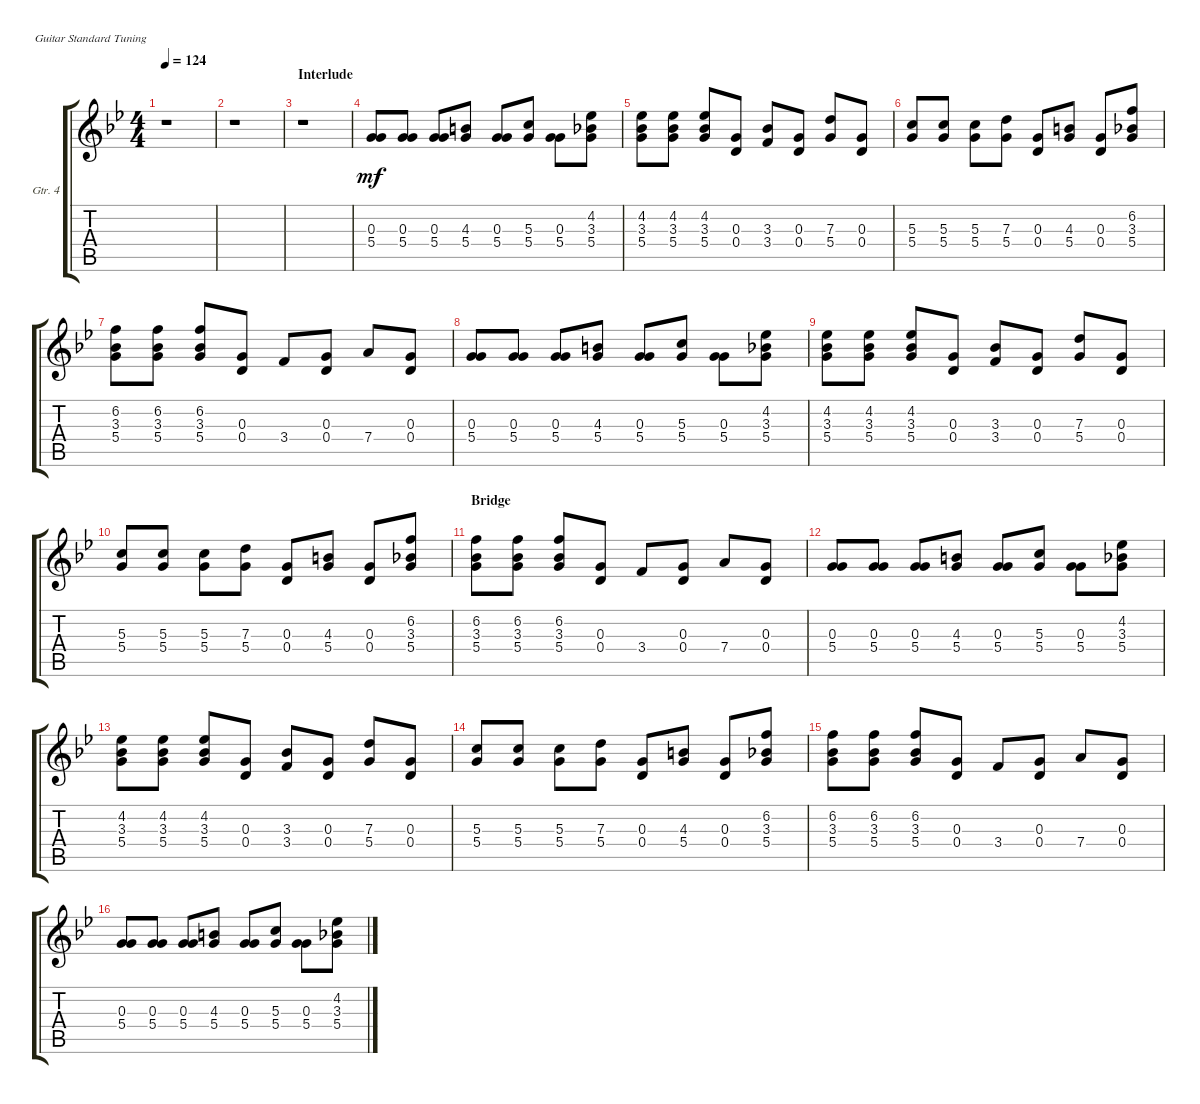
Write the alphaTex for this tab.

\defaultSystemsLayout 4
\bracketExtendMode groupsimilarinstruments
\firstSystemTrackNameOrientation horizontal
\otherSystemsTrackNameOrientation horizontal
\track ("Guitar 4" "Gtr. 4") {instrument distortionguitar}
\staff {score tabs}
\tuning (E4 B3 G3 D3 A2 E2)
\ts (4 4)
\tempo 124
\clef g2
\ks gminor
r.1{dy mf} |
r.1 |
\section ("" "Interlude")
r.1 |
(0.3 5.4).8 (0.3 5.4).8 (0.3 5.4).8 (4.3 5.4).8 (0.3 5.4).8 (5.3 5.4).8 (0.3 5.4).8 (3.3 5.4 4.2).8 |
(3.3 5.4 4.2).8 (3.3 5.4 4.2).8 (3.3 5.4 4.2).8 (0.3 0.4).8 (3.4 3.3).8 (0.3 0.4).8 (5.4 7.3).8 (0.3 0.4).8 |
(5.4 5.3).8 (5.4 5.3).8 (5.4 5.3).8 (5.4 7.3).8 (0.3 0.4).8 (5.4 4.3).8 (0.3 0.4).8 (5.4 3.3 6.2).8 |
(6.2 3.3 5.4).8 (6.2 3.3 5.4).8 (6.2 3.3 5.4).8 (0.4 0.3).8 3.4.8 (0.4 0.3).8 7.4.8 (0.4 0.3).8 |
(0.3 5.4).8 (0.3 5.4).8 (0.3 5.4).8 (4.3 5.4).8 (0.3 5.4).8 (5.3 5.4).8 (0.3 5.4).8 (3.3 5.4 4.2).8 |
(3.3 5.4 4.2).8 (3.3 5.4 4.2).8 (3.3 5.4 4.2).8 (0.3 0.4).8 (3.4 3.3).8 (0.3 0.4).8 (5.4 7.3).8 (0.3 0.4).8 |
(5.4 5.3).8 (5.4 5.3).8 (5.4 5.3).8 (5.4 7.3).8 (0.3 0.4).8 (5.4 4.3).8 (0.3 0.4).8 (5.4 3.3 6.2).8 |
\section ("" "Bridge")
(6.2 3.3 5.4).8 (6.2 3.3 5.4).8 (6.2 3.3 5.4).8 (0.4 0.3).8 3.4.8 (0.4 0.3).8 7.4.8 (0.4 0.3).8 |
(0.3 5.4).8 (0.3 5.4).8 (0.3 5.4).8 (4.3 5.4).8 (0.3 5.4).8 (5.3 5.4).8 (0.3 5.4).8 (3.3 5.4 4.2).8 |
(3.3 5.4 4.2).8 (3.3 5.4 4.2).8 (3.3 5.4 4.2).8 (0.3 0.4).8 (3.4 3.3).8 (0.3 0.4).8 (5.4 7.3).8 (0.3 0.4).8 |
(5.4 5.3).8 (5.4 5.3).8 (5.4 5.3).8 (5.4 7.3).8 (0.3 0.4).8 (5.4 4.3).8 (0.3 0.4).8 (5.4 3.3 6.2).8 |
(6.2 3.3 5.4).8 (6.2 3.3 5.4).8 (6.2 3.3 5.4).8 (0.4 0.3).8 3.4.8 (0.4 0.3).8 7.4.8 (0.4 0.3).8 |
(0.3 5.4).8 (0.3 5.4).8 (0.3 5.4).8 (4.3 5.4).8 (0.3 5.4).8 (5.3 5.4).8 (0.3 5.4).8 (3.3 5.4 4.2).8
